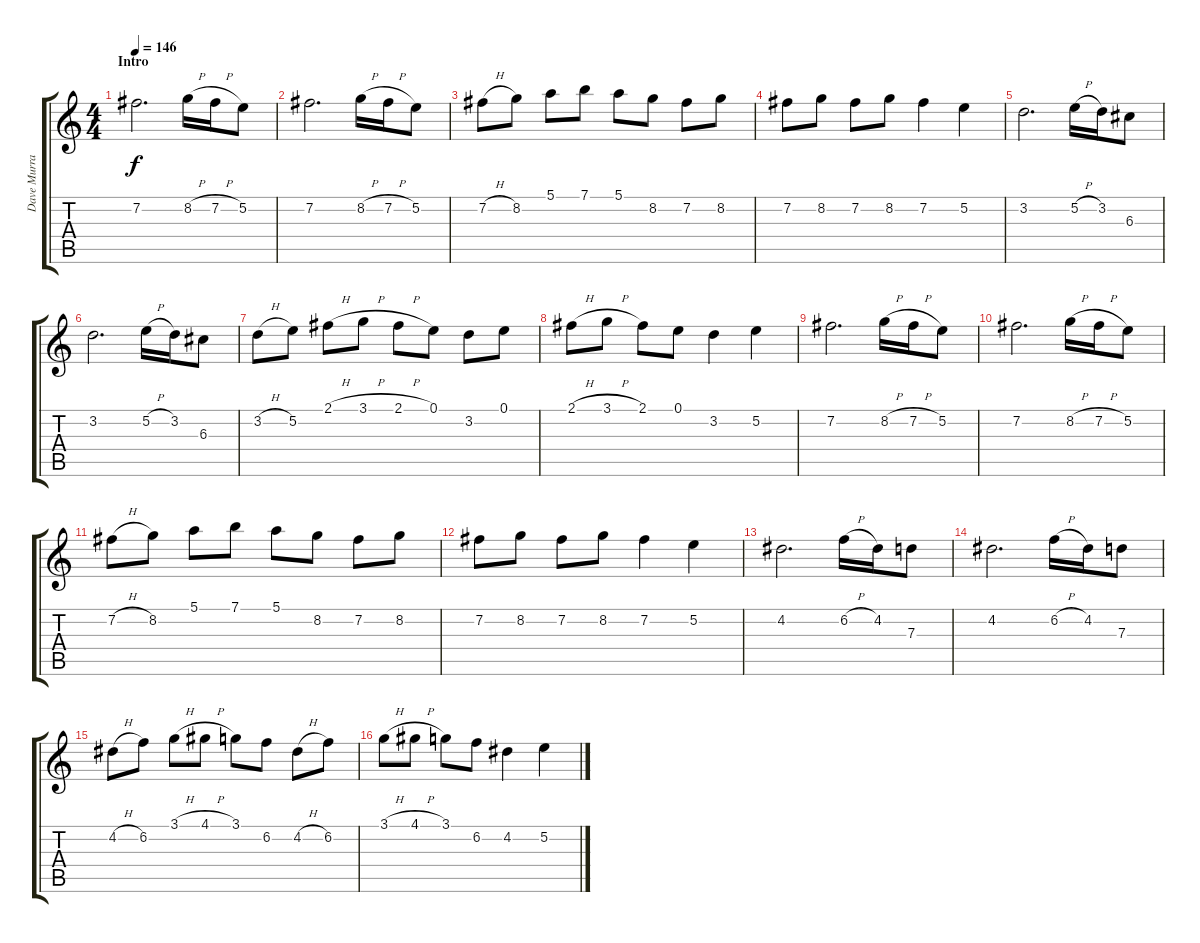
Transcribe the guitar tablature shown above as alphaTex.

\track ("Dave Murray" "Dave Murra") {instrument distortionguitar}
\staff {score tabs}
\tuning (E4 B3 G3 D3 A2 E2) {hide}
\ts (4 4)
\section ("" "Intro")
\tempo 146
\clef g2
\ks c
7.2.2{d dy f instrument distortionguitar} 8.2{h}.16 7.2{h}.16 5.2.8 |
7.2.2{d} 8.2{h}.16 7.2{h}.16 5.2.8 |
7.2{h}.8 8.2.8 5.1.8 7.1.8 5.1.8 8.2.8 7.2.8 8.2.8 |
7.2.8 8.2.8 7.2.8 8.2.8 7.2.4 5.2.4 |
3.2.2{d} 5.2{h}.16 3.2.16 6.3.8 |
3.2.2{d} 5.2{h}.16 3.2.16 6.3.8 |
3.2{h}.8 5.2.8 2.1{h}.8 3.1{h}.8 2.1{h}.8 0.1.8 3.2.8 0.1.8 |
2.1{h}.8 3.1{h}.8 2.1.8 0.1.8 3.2.4 5.2.4 |
7.2.2{d} 8.2{h}.16 7.2{h}.16 5.2.8 |
7.2.2{d} 8.2{h}.16 7.2{h}.16 5.2.8 |
7.2{h}.8 8.2.8 5.1.8 7.1.8 5.1.8 8.2.8 7.2.8 8.2.8 |
7.2.8 8.2.8 7.2.8 8.2.8 7.2.4 5.2.4 |
4.2.2{d} 6.2{h}.16 4.2.16 7.3.8 |
4.2.2{d} 6.2{h}.16 4.2.16 7.3.8 |
4.2{h}.8 6.2.8 3.1{h}.8 4.1{h}.8 3.1.8 6.2.8 4.2{h}.8 6.2.8 |
3.1{h}.8 4.1{h}.8 3.1.8 6.2.8 4.2.4 5.2.4
